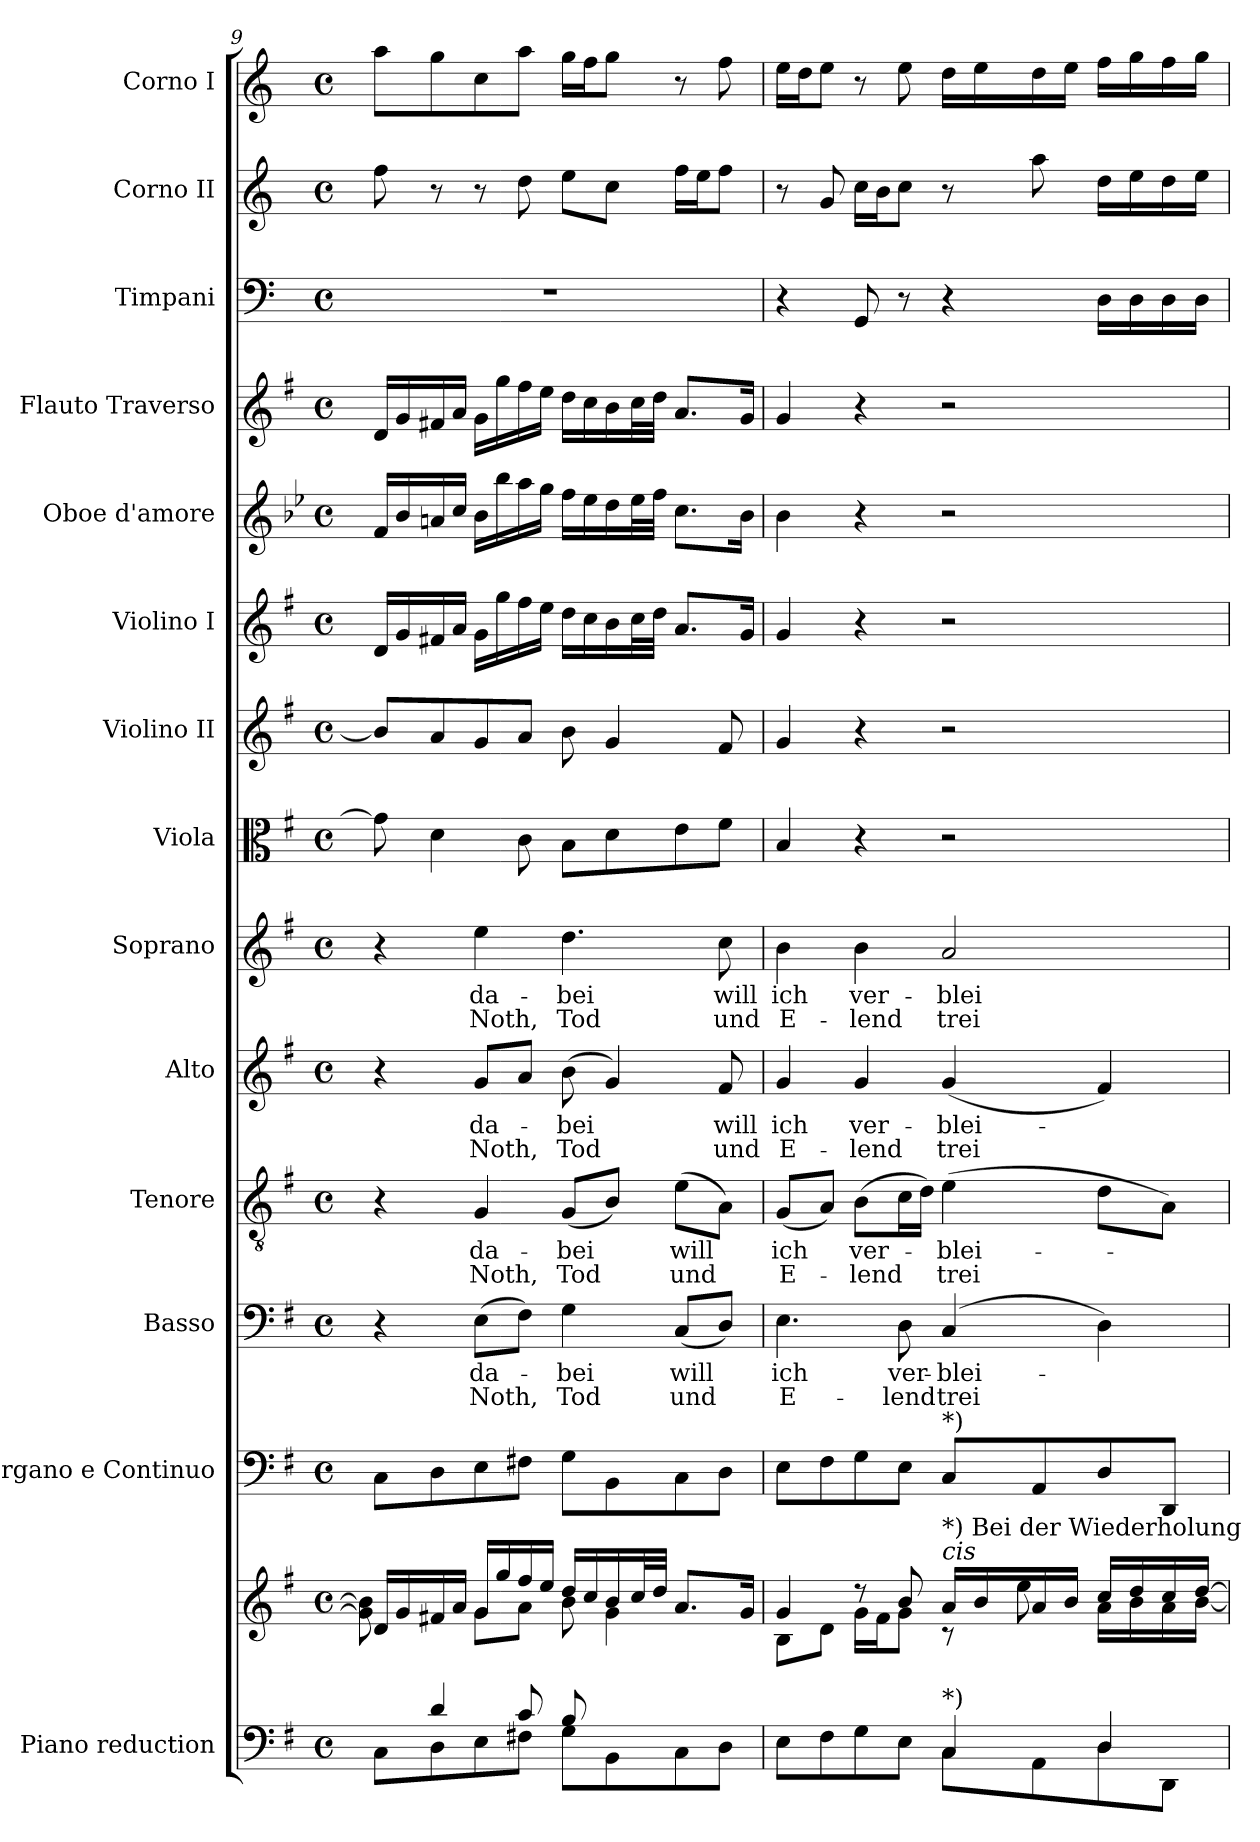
**kern	**kern	**kern	**kern	**text	**text	**kern	**text	**text	**kern	**text	**text	**kern	**text	**text	**kern	**kern	**kern	**kern	**kern	**kern	**kern	**kern
*part14	*part14	*part13	*part12	*part12	*part12	*part11	*part11	*part11	*part10	*part10	*part10	*part9	*part9	*part9	*part8	*part7	*part6	*part5	*part4	*part3	*part2	*part1
*staff15	*staff14	*staff13	*staff12	*staff12	*staff12	*staff11	*staff11	*staff11	*staff10	*staff10	*staff10	*staff9	*staff9	*staff9	*staff8	*staff7	*staff6	*staff5	*staff4	*staff3	*staff2	*staff1
*I"Piano reduction	*	*I"Organo e Continuo	*I"Basso	*	*	*I"Tenore	*	*	*I"Alto	*	*	*I"Soprano	*	*	*I"Viola	*I"Violino II	*I"Violino I	*I"Oboe d'amore	*I"Flauto Traverso	*I"Timpani	*I"Corno II	*I"Corno I
*I'Pno	*	*	*	*	*	*	*	*	*	*	*	*	*	*	*	*	*	*I'Ob	*I'Fl	*I'Timp	*	*
*clefF4	*clefG2	*clefF4	*clefF4	*	*	*clefGv2	*	*	*clefG2	*	*	*clefG2	*	*	*clefC3	*clefG2	*clefG2	*clefG2	*clefG2	*clefF4	*clefG2	*clefG2
*	*	*	*	*	*	*	*	*	*	*	*	*	*	*	*	*	*	*ITrd2c3	*	*	*ITrd3c5	*ITrd3c5
*k[f#]	*k[f#]	*k[f#]	*k[f#]	*	*	*k[f#]	*	*	*k[f#]	*	*	*k[f#]	*	*	*k[f#]	*k[f#]	*k[f#]	*k[f#]	*k[f#]	*k[]	*k[f#]	*k[f#]
*M4/4	*M4/4	*M4/4	*M4/4	*	*	*M4/4	*	*	*M4/4	*	*	*M4/4	*	*	*M4/4	*M4/4	*M4/4	*M4/4	*M4/4	*M4/4	*M4/4	*M4/4
*met(c)	*met(c)	*met(c)	*met(c)	*	*	*met(c)	*	*	*met(c)	*	*	*met(c)	*	*	*met(c)	*met(c)	*met(c)	*met(c)	*met(c)	*met(c)	*met(c)	*met(c)
=9	=9	=9	=9	=9	=9	=9	=9	=9	=9	=9	=9	=9	=9	=9	=9	=9	=9	=9	=9	=9	=9	=9
*^	*^	*	*	*	*	*	*	*	*	*	*	*	*	*	*	*	*	*	*	*	*	*
*	*	*	*^	*	*	*	*	*	*	*	*	*	*	*	*	*	*	*	*	*	*	*	*	*
8ryy	8C\L	16d/LL	8g\] 8b\]	8ryy	8C\L	4r	.	.	4r	.	.	4r	.	.	4r	.	.	8g\]	8b/L]	16d/LL	16d/LL	16d/LL	1r	8cc\	8ee\L
.	.	16g/	.	.	.	.	.	.	.	.	.	.	.	.	.	.	.	.	.	16g/	16g/	16g/	.	.	.
*	*	*	*v	*v	*	*	*	*	*	*	*	*	*	*	*	*	*	*	*	*	*	*	*	*	*
4d/	8D\	16f#X/	8ryy	8D\	.	.	.	.	.	.	.	.	.	.	.	.	4d\	8a/	16f#X/	16f#X/	16f#X/	.	8r	8dd\
.	.	16a/JJ	.	.	.	.	.	.	.	.	.	.	.	.	.	.	.	.	16a/JJ	16a/JJ	16a/JJ	.	.	.
!	!	!	!	!	!	!LO:LY:b	!LO:LY:b	!	!LO:LY:b	!LO:LY:b	!	!LO:LY:b	!LO:LY:b	!	!LO:LY:b	!LO:LY:b	!	!	!	!	!	!	!	!
.	8E\	16g/LL	8g\L	8E\	(8E\L	da-	Noth,	4G/	da-	Noth,	8g/L	da-	Noth,	4ee\	da-	Noth,	.	8g/	16g\LL	16g\LL	16g\LL	.	8r	8g\
.	.	16gg/	.	.	.	.	.	.	.	.	.	.	.	.	.	.	.	.	16gg\	16gg\	16gg\	.	.	.
8c/	8F#X\J	16ff#/	8a\J	8F#X\J	8F#\J)	.	.	.	.	.	8a/J	.	.	.	.	.	8c\	8a/J	16ff#\	16ff#\	16ff#\	.	8a\	8ee\J
.	.	16ee/JJ	.	.	.	.	.	.	.	.	.	.	.	.	.	.	.	.	16ee\JJ	16ee\JJ	16ee\JJ	.	.	.
!	!	!	!	!	!	!LO:LY:b	!LO:LY:b	!	!LO:LY:b	!LO:LY:b	!	!LO:LY:b	!LO:LY:b	!	!LO:LY:b	!LO:LY:b	!	!	!	!	!	!	!	!
8B/L	8G\L	16dd/LL	8b\	8G\L	4G\	-bei	Tod	(8G/L	-bei	Tod	(8b\	-bei	Tod	4.dd\	-bei	Tod	8B\L	8b\	16dd\LL	16dd\LL	16dd\LL	.	8b\L	16dd\LL
.	.	16cc/	.	.	.	.	.	.	.	.	.	.	.	.	.	.	.	.	16cc\	16cc\	16cc\	.	.	16cc\J
*	*	*	*^	*	*	*	*	*	*	*	*	*	*	*	*	*	*	*	*	*	*	*	*	*
4.ryy	8BB\	16b/	4g\	8d\	8BB\	.	.	.	8B/J)	.	.	4g/)	.	.	.	.	.	8d\	4g/	16b\	16b\	16b\	.	8g\J	8dd\J
.	.	32cc/L	.	.	.	.	.	.	.	.	.	.	.	.	.	.	.	.	.	32cc\L	32cc\L	32cc\L	.	.	.
.	.	32dd/JJJ	.	.	.	.	.	.	.	.	.	.	.	.	.	.	.	.	.	32dd\JJJ	32dd\JJJ	32dd\JJJ	.	.	.
!	!	!	!	!	!	!	!LO:LY:b	!LO:LY:b	!	!LO:LY:b	!LO:LY:b	!	!	!	!	!	!	!	!	!	!	!	!	!	!
.	8C\	8.a/L	.	8e\	8C\	(8C/L	will	und	(8e\L	will	und	.	.	.	.	.	.	8e\	.	8.a/L	8.a\L	8.a/L	.	16cc\LL	8r
.	.	.	.	.	.	.	.	.	.	.	.	.	.	.	.	.	.	.	.	.	.	.	.	16b\J	.
!	!	!	!	!	!	!	!	!	!	!	!	!	!LO:LY:b	!LO:LY:b	!	!LO:LY:b	!LO:LY:b	!	!	!	!	!	!	!	!
.	8D\J	.	8ryy	8f#\J	8D\J	8D/J)	.	.	8A\J)	.	.	8f#/	will	und	8cc\	will	und	8f#\J	8f#/	.	.	.	.	8cc\J	8cc\
.	.	16g/Jk	.	.	.	.	.	.	.	.	.	.	.	.	.	.	.	.	.	16g/Jk	16g\Jk	16g/Jk	.	.	.
*	*	*	*v	*v	*	*	*	*	*	*	*	*	*	*	*	*	*	*	*	*	*	*	*	*	*
=10	=10	=10	=10	=10	=10	=10	=10	=10	=10	=10	=10	=10	=10	=10	=10	=10	=10	=10	=10	=10	=10	=10	=10	=10
!	!	!	!	!	!	!LO:LY:b	!LO:LY:b	!	!LO:LY:b	!LO:LY:b	!	!LO:LY:b	!LO:LY:b	!	!LO:LY:b	!LO:LY:b	!	!	!	!	!	!	!	!
2ryy	8E\L	4g/	8B\L	8E\L	4.E\	ich	E-	(8G/L	ich	E-	4g/	ich	E-	4b\	ich	E-	4B/	4g/	4g/	4g\	4g/	4r	8r	16b\LL
.	.	.	.	.	.	.	.	.	.	.	.	.	.	.	.	.	.	.	.	.	.	.	.	16a\J
.	8F#\	.	8d\J	8F#\	.	.	.	8A/J)	.	.	.	.	.	.	.	.	.	.	.	.	.	.	8d/	8b\J
!	!	!	!	!	!	!	!	!	!LO:LY:b	!LO:LY:b	!	!LO:LY:b	!LO:LY:b	!	!LO:LY:b	!LO:LY:b	!	!	!	!	!	!	!	!
.	8G\	8r	16g\LL	8G\	.	.	.	(8B\L	ver-	-lend	4g/	ver-	-lend	4b\	ver-	-lend	4r	4r	4r	4r	4r	8GG/	16g\LL	8r
.	.	.	16f#\J	.	.	.	.	.	.	.	.	.	.	.	.	.	.	.	.	.	.	.	16f#\J	.
!	!	!	!	!	!	!LO:LY:b	!LO:LY:b	!	!	!	!	!	!	!	!	!	!	!	!	!	!	!	!	!
.	8E\J	8b/	8g\J	8E\J	8D\	ver-	-lend	16c\L	.	.	.	.	.	.	.	.	.	.	.	.	.	8r	8g\J	8b\
.	.	.	.	.	.	.	.	16d\JJ)	.	.	.	.	.	.	.	.	.	.	.	.	.	.	.	.
!	!	!	!	!LO:TX:a:t=*)	!	!	!	!	!	!	!	!	!	!	!	!	!	!	!	!	!	!	!	!
!	!	!	!	!LO:TX:b:t=*) Bei der Wiederholung	!	!	!	!	!	!	!	!	!	!	!	!	!	!	!	!	!	!	!	!
!	!	!	!	!LO:TX:b:i:t=cis	!	!	!	!	!	!	!	!	!	!	!	!	!	!	!	!	!	!	!	!
!LO:TX:a:t=*)	!	!	!	!	!	!	!	!	!	!	!	!	!	!	!	!	!	!	!	!	!	!	!	!
!	!	!	!	!	!	!LO:LY:b	!LO:LY:b	!	!LO:LY:b	!LO:LY:b	!	!LO:LY:b	!LO:LY:b	!	!LO:LY:b	!LO:LY:b	!	!	!	!	!	!	!	!
4C/	8C\L	16a/LL	8r	8C/L	(4C/	-blei-	trei	(4e\	-blei-	trei	(4g/	-blei-	trei	2a/	-blei-	trei	2r	2r	2r	2r	2r	4r	8r	16a\LL
.	.	16b/	.	.	.	.	.	.	.	.	.	.	.	.	.	.	.	.	.	.	.	.	.	16b\
.	8AA\	16a/	8ee\	8AA/	.	.	.	.	.	.	.	.	.	.	.	.	.	.	.	.	.	.	8ee\	16a\
.	.	16b/JJ	.	.	.	.	.	.	.	.	.	.	.	.	.	.	.	.	.	.	.	.	.	16b\JJ
4D/	8D\	16cc/LL	16a\LL	8D/	4D\)	.	.	8d\L	.	.	4f#/)	.	.	.	.	.	.	.	.	.	.	16D\LL	16a\LL	16cc\LL
.	.	16dd/	16b\	.	.	.	.	.	.	.	.	.	.	.	.	.	.	.	.	.	.	16D\	16b\	16dd\
.	8DD\J	16cc/	16a\	8DD/J	.	.	.	8A\J)	.	.	.	.	.	.	.	.	.	.	.	.	.	16D\	16a\	16cc\
.	.	[16dd/JJ	[>16b\JJ	.	.	.	.	.	.	.	.	.	.	.	.	.	.	.	.	.	.	16D\JJ	16b\JJ	16dd\JJ
*v	*v	*	*	*	*	*	*	*	*	*	*	*	*	*	*	*	*	*	*	*	*	*	*	*
*	*v	*v	*	*	*	*	*	*	*	*	*	*	*	*	*	*	*	*	*	*	*	*	*
=	=	=	=	=	=	=	=	=	=	=	=	=	=	=	=	=	=	=	=	=	=	=
*-	*-	*-	*-	*-	*-	*-	*-	*-	*-	*-	*-	*-	*-	*-	*-	*-	*-	*-	*-	*-	*-	*-
